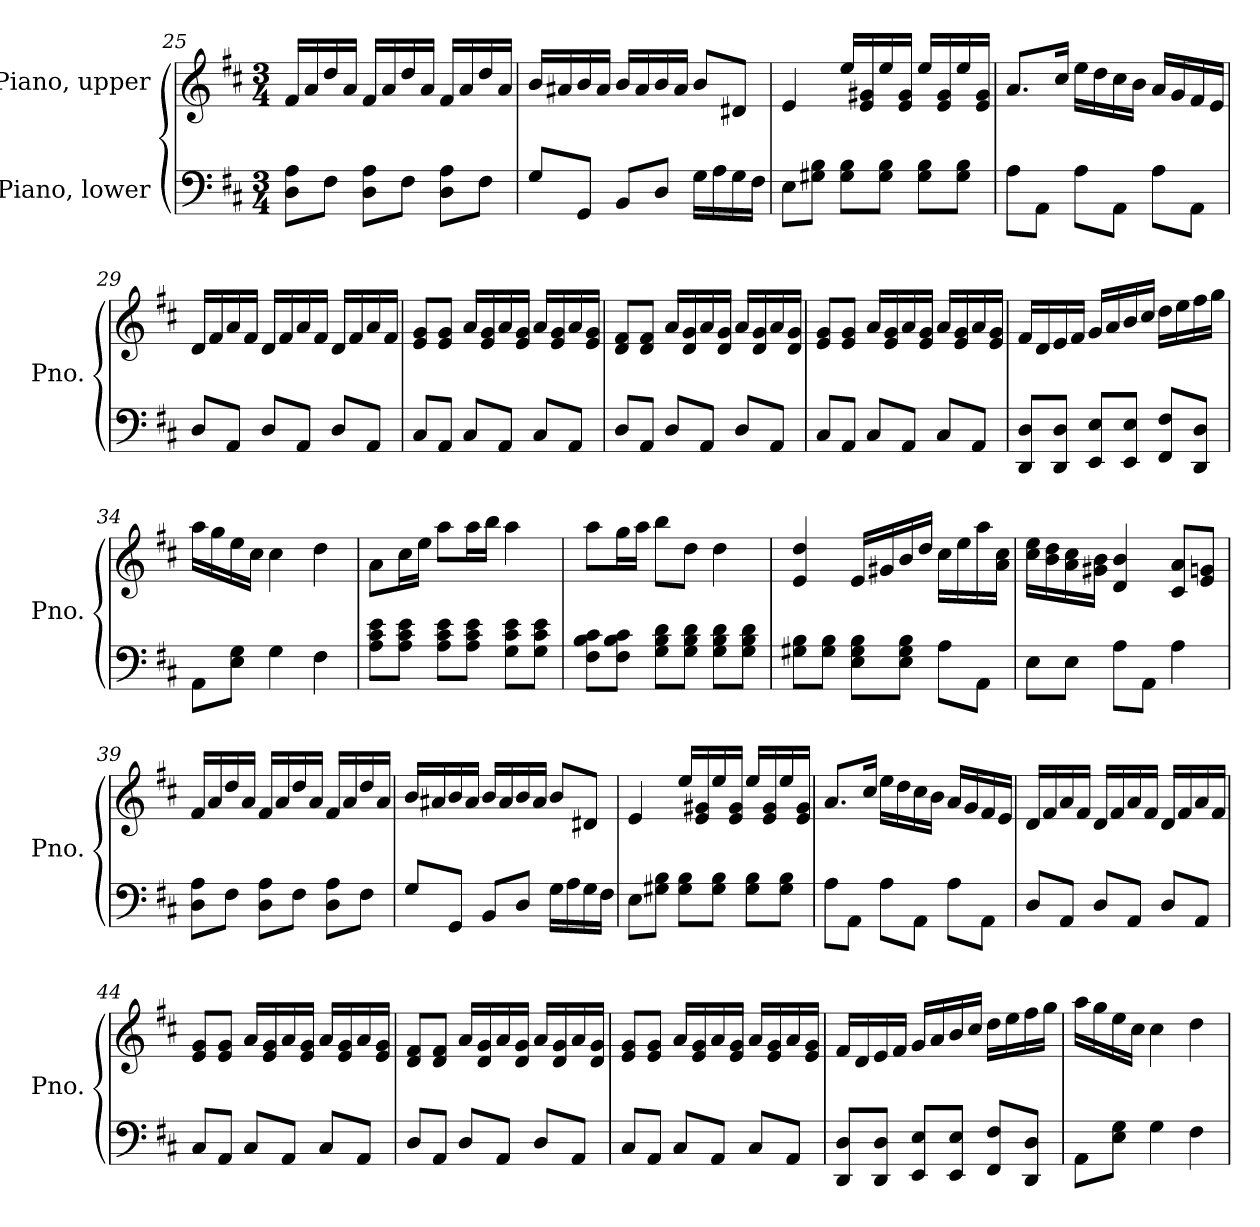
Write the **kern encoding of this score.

**kern	**kern
*part2	*part1
*staff2	*staff1
*I"Piano, lower	*I"Piano, upper
*I'Pno.	*I'Pno.
*clefF4	*clefG2
*k[f#c#]	*k[f#c#]
*M3/4	*M3/4
=25	=25
8D\ 8A\L	16f#/LL
.	16a/
8F#\J	16dd/
.	16a/JJ
8D\ 8A\L	16f#/LL
.	16a/
8F#\J	16dd/
.	16a/JJ
8D\ 8A\L	16f#/LL
.	16a/
8F#\J	16dd/
.	16a/JJ
!!LO:LB:g=z
=26	=26
8G/L	16b/LL
.	16a#X/
8GG/J	16b/
.	16a#/JJ
8BB/L	16b/LL
.	16a#/
8D/J	16b/
.	16a#/JJ
16G\LL	8b/L
16A\	.
16G\	8d#X/J
16F#\JJ	.
=27	=27
8E\L	4e/
8G#X\ 8B\J	.
8G#\ 8B\L	16ee/LL
.	16e/ 16g#X/
8G#\ 8B\J	16ee/
.	16e/ 16g#/JJ
8G#\ 8B\L	16ee/LL
.	16e/ 16g#/
8G#\ 8B\J	16ee/
.	16e/ 16g#/JJ
=28	=28
8A\L	8.a/L
8AA\J	.
.	16cc#/Jk
8A\L	16ee\LL
.	16dd\
8AA\J	16cc#\
.	16b\JJ
8A\L	16a/LL
.	16g/
8AA\J	16f#/
.	16e/JJ
!!LO:LB:g=z
=29	=29
8D/L	16d/LL
.	16f#/
8AA/J	16a/
.	16f#/JJ
8D/L	16d/LL
.	16f#/
8AA/J	16a/
.	16f#/JJ
8D/L	16d/LL
.	16f#/
8AA/J	16a/
.	16f#/JJ
=30	=30
8C#/L	8e/ 8g/L
8AA/J	8e/ 8g/J
8C#/L	16a/LL
.	16e/ 16g/
8AA/J	16a/
.	16e/ 16g/JJ
8C#/L	16a/LL
.	16e/ 16g/
8AA/J	16a/
.	16e/ 16g/JJ
=31	=31
8D/L	8d/ 8f#/L
8AA/J	8d/ 8f#/J
8D/L	16a/LL
.	16d/ 16g/
8AA/J	16a/
.	16d/ 16g/JJ
8D/L	16a/LL
.	16d/ 16g/
8AA/J	16a/
.	16d/ 16g/JJ
=32	=32
8C#/L	8e/ 8g/L
8AA/J	8e/ 8g/J
8C#/L	16a/LL
.	16e/ 16g/
8AA/J	16a/
.	16e/ 16g/JJ
8C#/L	16a/LL
.	16e/ 16g/
8AA/J	16a/
.	16e/ 16g/JJ
!!LO:LB:g=z
=33	=33
8DD/ 8D/L	16f#/LL
.	16d/
8DD/ 8D/J	16e/
.	16f#/JJ
8EE/ 8E/L	16g/LL
.	16a/
8EE/ 8E/J	16b/
.	16cc#/JJ
8FF#/ 8F#/L	16dd\LL
.	16ee\
8DD/ 8D/J	16ff#\
.	16gg\JJ
=34	=34
8AA\L	16aa\LL
.	16gg\
8E\ 8G\J	16ee\
.	16cc#\JJ
4G\	4cc#\
4F#\	4dd\
=35	=35
8A\ 8c#\ 8e\L	8a\L
8A\ 8c#\ 8e\J	16cc#\L
.	16ee\JJ
8A\ 8c#\ 8e\L	8aa\L
8A\ 8c#\ 8e\J	16aa\L
.	16bb\JJ
8G\ 8c#\ 8e\L	4aa\
8G\ 8c#\ 8e\J	.
=36	=36
8F#\ 8B\ 8c#\L	8aa\L
8F#\ 8B\ 8c#\J	16gg\L
.	16aa\JJ
8G\ 8B\ 8d\L	8bb\L
8G\ 8B\ 8d\J	8dd\J
8G\ 8B\ 8d\L	4dd\
8G\ 8B\ 8d\J	.
!!LO:LB:g=z
=37	=37
8G#X\ 8B\L	4e/ 4dd/
8G#\ 8B\J	.
8E\ 8G#\ 8B\L	16e/LL
.	16g#X/
8E\ 8G#\ 8B\J	16b/
.	16dd/JJ
8A\L	16cc#\LL
.	16ee\
8AA\J	16aa\
.	16a\ 16cc#\JJ
=38	=38
8E\L	16cc#\ 16ee\LL
.	16b\ 16dd\
8E\J	16a\ 16cc#\
.	16g#X\ 16b\JJ
8A\L	4d/ 4b/
8AA\J	.
4A\	8c#/ 8a/L
.	8e/ 8gn/J
=39	=39
8D\ 8A\L	16f#/LL
.	16a/
8F#\J	16dd/
.	16a/JJ
8D\ 8A\L	16f#/LL
.	16a/
8F#\J	16dd/
.	16a/JJ
8D\ 8A\L	16f#/LL
.	16a/
8F#\J	16dd/
.	16a/JJ
!!LO:LB:g=z
=40	=40
8G/L	16b/LL
.	16a#X/
8GG/J	16b/
.	16a#/JJ
8BB/L	16b/LL
.	16a#/
8D/J	16b/
.	16a#/JJ
16G\LL	8b/L
16A\	.
16G\	8d#X/J
16F#\JJ	.
=41	=41
8E\L	4e/
8G#X\ 8B\J	.
8G#\ 8B\L	16ee/LL
.	16e/ 16g#X/
8G#\ 8B\J	16ee/
.	16e/ 16g#/JJ
8G#\ 8B\L	16ee/LL
.	16e/ 16g#/
8G#\ 8B\J	16ee/
.	16e/ 16g#/JJ
=42	=42
8A\L	8.a/L
8AA\J	.
.	16cc#/Jk
8A\L	16ee\LL
.	16dd\
8AA\J	16cc#\
.	16b\JJ
8A\L	16a/LL
.	16g/
8AA\J	16f#/
.	16e/JJ
!!LO:PB:g=z
=43	=43
8D/L	16d/LL
.	16f#/
8AA/J	16a/
.	16f#/JJ
8D/L	16d/LL
.	16f#/
8AA/J	16a/
.	16f#/JJ
8D/L	16d/LL
.	16f#/
8AA/J	16a/
.	16f#/JJ
=44	=44
8C#/L	8e/ 8g/L
8AA/J	8e/ 8g/J
8C#/L	16a/LL
.	16e/ 16g/
8AA/J	16a/
.	16e/ 16g/JJ
8C#/L	16a/LL
.	16e/ 16g/
8AA/J	16a/
.	16e/ 16g/JJ
=45	=45
8D/L	8d/ 8f#/L
8AA/J	8d/ 8f#/J
8D/L	16a/LL
.	16d/ 16g/
8AA/J	16a/
.	16d/ 16g/JJ
8D/L	16a/LL
.	16d/ 16g/
8AA/J	16a/
.	16d/ 16g/JJ
=46	=46
8C#/L	8e/ 8g/L
8AA/J	8e/ 8g/J
8C#/L	16a/LL
.	16e/ 16g/
8AA/J	16a/
.	16e/ 16g/JJ
8C#/L	16a/LL
.	16e/ 16g/
8AA/J	16a/
.	16e/ 16g/JJ
!!LO:LB:g=z
=47	=47
8DD/ 8D/L	16f#/LL
.	16d/
8DD/ 8D/J	16e/
.	16f#/JJ
8EE/ 8E/L	16g/LL
.	16a/
8EE/ 8E/J	16b/
.	16cc#/JJ
8FF#/ 8F#/L	16dd\LL
.	16ee\
8DD/ 8D/J	16ff#\
.	16gg\JJ
=48	=48
8AA\L	16aa\LL
.	16gg\
8E\ 8G\J	16ee\
.	16cc#\JJ
4G\	4cc#\
4F#\	4dd\
=	=
*-	*-
